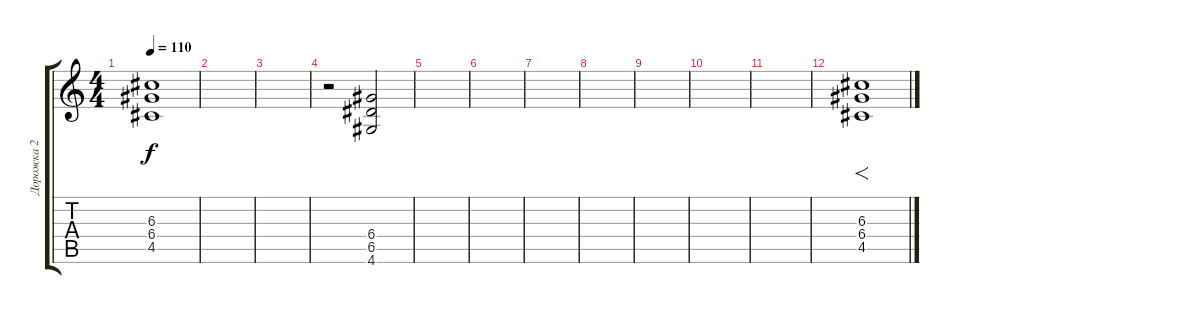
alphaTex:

\track ("Дорожка 2" "Дорожка 2") {instrument distortionguitar}
\staff {score tabs}
\tuning (E4 B3 G3 D3 A2 E2) {hide}
\ts (4 4)
\tempo 110
\clef g2
\ks c
(6.3 6.4 4.5).1{dy f} |
|
|
r.2 (6.4 6.5 4.6).2 |
|
|
|
|
|
|
|
(6.3 6.4 4.5).1{f}
